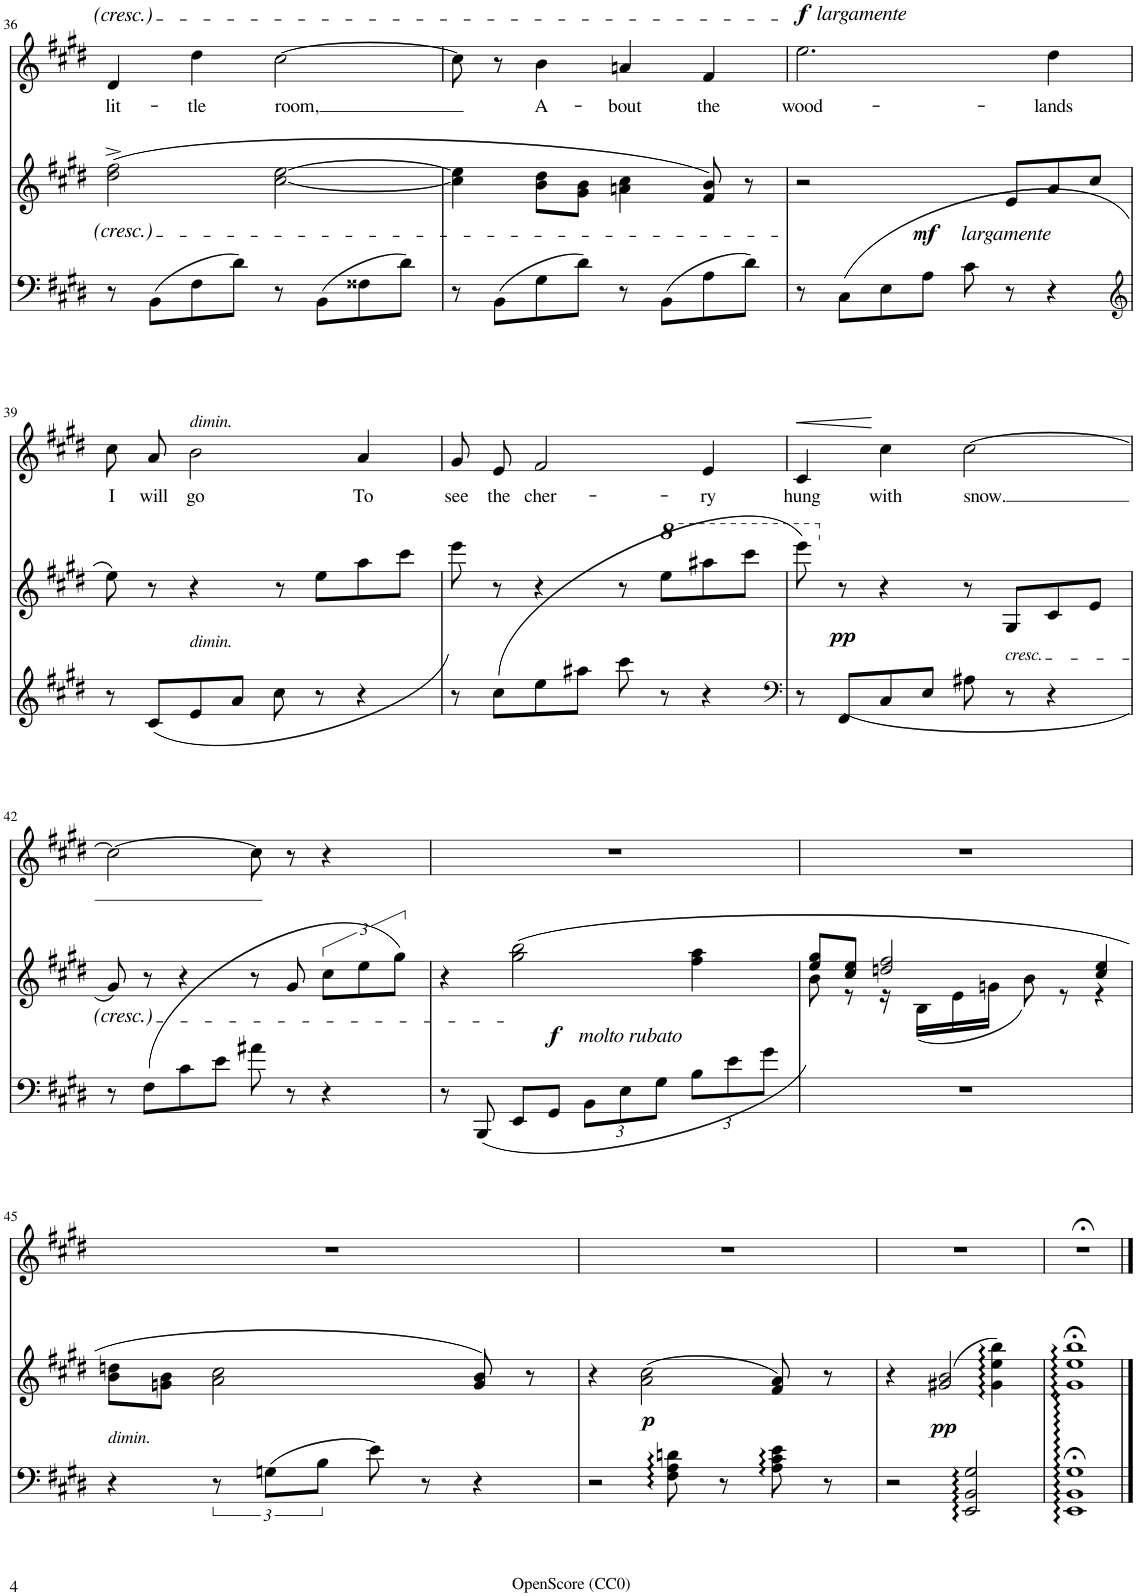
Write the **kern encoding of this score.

**kern	**kern	**dynam	**kern	**text	**dynam
*part2	*part2	*part2	*part1	*part1	*part1
*staff3	*staff2	*staff2/3	*staff1	*staff1	*staff1
*I"Pianoforte	*	*	*I"Voice	*	*
*I'Pno	*	*	*	*	*
!!LO:PB:g=z
*clefF4	*clefG2	*	*clefG2	*	*
*k[f#c#g#d#]	*k[f#c#g#d#]	*	*k[f#c#g#d#]	*	*
*M4/4	*M4/4	*	*M4/4	*	*
*met(c)	*met(c)	*	*met(c)	*	*
=36	=36	=36	=36	=36	=36
!	!	!	!	!LO:LY:b	!
8r	(2dd#\^ 2ff#\^	.	4d#/	lit-	.
8BB\L	.	.	.	.	.
!	!	!	!	!LO:LY:b	!
8F#\	.	.	4dd#\	-tle	.
8d#\J	.	.	.	.	.
!	!	!	!	!LO:LY:b	!
8r	[2cc#\ [2ee\	.	[2cc#\	room,	.
8BB\L	.	.	.	.	.
8F##X\	.	.	.	.	.
8d#\J	.	.	.	.	.
=37	=37	=37	=37	=37	=37
8r	4cc#\] 4ee\]	.	8cc#\]	.	.
8BB\L	.	.	8r	.	.
!	!	!	!	!LO:LY:b	!
8G#\	8b\ 8dd#\L	.	4b\	A-	.
8d#\J	8g#\ 8b\J	.	.	.	.
!	!	!	!	!LO:LY:b	!
8r	4an\ 4cc#\	.	4an/	-bout	.
8BB\L	.	.	.	.	.
!	!	!	!	!LO:LY:b	!
8A\	8f#/ 8b/)	.	4f#/	the	.
8d#\J	8r	.	.	.	.
=38	=38	=38	=38	=38	=38
*^	*	*	*	*	*
!	!	!	!	!	!LO:LY:b	!LO:DY:a
!	!	!	!	!	!	!LO:DY:n=1:a
*	*	*^	*	*	*	*
2ryy	8r	2r	4.ryy	.	2.ee\	wood-	f other-dynamics
.	(8C#\L	.	.	.	.	.	.
.	8E\	.	.	.	.	.	.
!	!	!	!	!LO:DY:b	!	!	!
!	!	!	!	!LO:DY:n=1:b	!	!	!
.	8A\J	.	2ryy	mf other-dynamics	.	.	.
8c#\	8ryy	8ryy	.	.	.	.	.
4.ryy	8r	8e/L	.	.	.	.	.
!	!	!	!	!	!	!LO:LY:b	!
.	4r	8a/	.	.	4dd#\	-lands	.
.	.	8cc#/J	8ryy	.	.	.	.
*v	*v	*	*	*	*	*	*
*	*v	*v	*	*	*	*
!!LO:LB:g=z
=39	=39	=39	=39	=39	=39
*clefG2	*	*	*	*	*
*	*^	*	*	*	*
!	!	!	!	!	!LO:LY:b	!
*	*v	*v	*	*	*	*
8r	8ee\)	.	8cc#\L	I	.
!	!	!	!	!LO:LY:b	!
(8c#/L	8r	.	8a\J	will	.
!	!	!	!LO:TX:a:i:t=dimin.	!	!
!LO:TX:a:i:t=dimin.	!	!	!	!	!
!	!	!	!	!LO:LY:b	!
8e/	4r	.	2b\	go	.
8a/J	.	.	.	.	.
8cc#\	8r	.	.	.	.
8r	8ee\L	.	.	.	.
!	!	!	!	!LO:LY:b	!
4r	8aa\	.	4a/	To	.
.	8ccc#\J	.	.	.	.
=40	=40	=40	=40	=40	=40
!	!	!	!	!LO:LY:b	!
8r	8eee\)	.	8g#/L	see	.
!	!	!	!	!LO:LY:b	!
(8cc#\L	8r	.	8e/J	the	.
!	!	!	!	!LO:LY:b	!
8ee\	4r	.	2f#/	cher-	.
8aa#X\J	.	.	.	.	.
8ccc#\	8r	.	.	.	.
*	*8va	*	*	*	*
8r	8eee\L	.	.	.	.
!	!	!	!	!LO:LY:b	!
4r	8aaa#X\	.	4e/	-ry	.
.	8cccc#\J	.	.	.	.
=41	=41	=41	=41	=41	=41
*clefF4	*	*	*	*	*
!	!	!	!	!LO:LY:b	!LO:HP:b
8r	8eeee\)	.	4c#/	hung	<
*	*X8va	*	*	*	*
!	!	!LO:DY:a=2	!	!	!
(8FF#/L	8r	pp	.	.	.
!	!	!	!	!LO:LY:b	!
8C#/	4r	.	4cc#\	with	[
8E/J	.	.	.	.	.
!	!	!	!	!LO:LY:b	!
8A#X\	8r	.	[2cc#\	snow.	.
!	!LO:TX:b:i:t=cresc.	!	!	!	!
8r	8G#/L	.	.	.	.
4r	8c#/	.	.	.	.
.	8e/J	.	.	.	.
!!LO:LB:g=z
=42	=42	=42	=42	=42	=42
8r	8g#/)	.	2cc#\_	.	.
(8F#\L	8r	.	.	.	.
8c#\	4r	.	.	.	.
8e\J	.	.	.	.	.
8a#X\	8r	.	8cc#\]	.	.
8r	8g#/	.	8r	.	.
4r	12cc#\L	.	4r	.	.
.	12ee\	.	.	.	.
.	(12gg#\J	.	.	.	.
=43	=43	=43	=43	=43	=43
8r	4r	.	1r	.	.
(<8BBB/	.	.	.	.	.
8EE/L	2gg#\ 2bb\	.	.	.	.
!	!	!LO:DY:a=2	!	!	!
!	!	!LO:DY:n=1:a=2	!	!	!
8GG#/J	.	f other-dynamics	.	.	.
*Xbrackettup	*	*	*	*	*
12BB\L	.	.	.	.	.
12E\	.	.	.	.	.
12G#\J	.	.	.	.	.
12B\L	4ff#\ 4aa\	.	.	.	.
12e\	.	.	.	.	.
12g#\J	.	.	.	.	.
=44	=44	=44	=44	=44	=44
*	*^	*	*	*	*
1r	8ee/ 8gg#/L	8b\)	.	1r	.	.
.	8cc#/ 8ee/J	8r	.	.	.	.
.	2ddn/ 2ff#/	16r	.	.	.	.
.	.	(16B\LL	.	.	.	.
.	.	16e\	.	.	.	.
.	.	16gn\JJ	.	.	.	.
.	.	8b\)	.	.	.	.
.	.	8r	.	.	.	.
.	4cc#/ 4ee/	4r	.	.	.	.
!!LO:LB:g=z
=45	=45	=45	=45	=45	=45	=45
!	!LO:TX:b:i:t=dimin.	!	!	!	!	!
*	*v	*v	*	*	*	*
4r	8b\ 8ddn\L	.	1r	.	.
.	8gn\ 8b\J	.	.	.	.
*brackettup	*	*	*	*	*
12r	2a\ 2cc#\	.	.	.	.
12Gn\L	.	.	.	.	.
12B\J	.	.	.	.	.
8e\	.	.	.	.	.
8r	.	.	.	.	.
4r	8g/ 8b/)	.	.	.	.
.	8r	.	.	.	.
=46	=46	=46	=46	=46	=46
2r	4r	.	1r	.	.
!	!	!LO:DY:b	!	!	!
.	(2a\ 2cc#\	p	.	.	.
8F#\:: 8A\:: 8dn\::	.	.	.	.	.
8r	.	.	.	.	.
8A\:: 8c#\:: 8e\::	8f#/ 8a/)	.	.	.	.
8r	8r	.	.	.	.
=47	=47	=47	=47	=47	=47
2r	4r	.	1r	.	.
!	!	!LO:DY:b	!	!	!
.	(2g#X/ 2b/	pp	.	.	.
2EE/:: 2BB/:: 2G#/::	.	.	.	.	.
.	4g#\:: 4ee\:: 4bb\::)	.	.	.	.
=48	=48	=48	=48	=48	=48
1EE:;< 1BB:;< 1G#:;<	1g#::;< 1ee::;< 1bb::;<	.	1r;<	.	.
==	==	==	==	==	==
*-	*-	*-	*-	*-	*-
